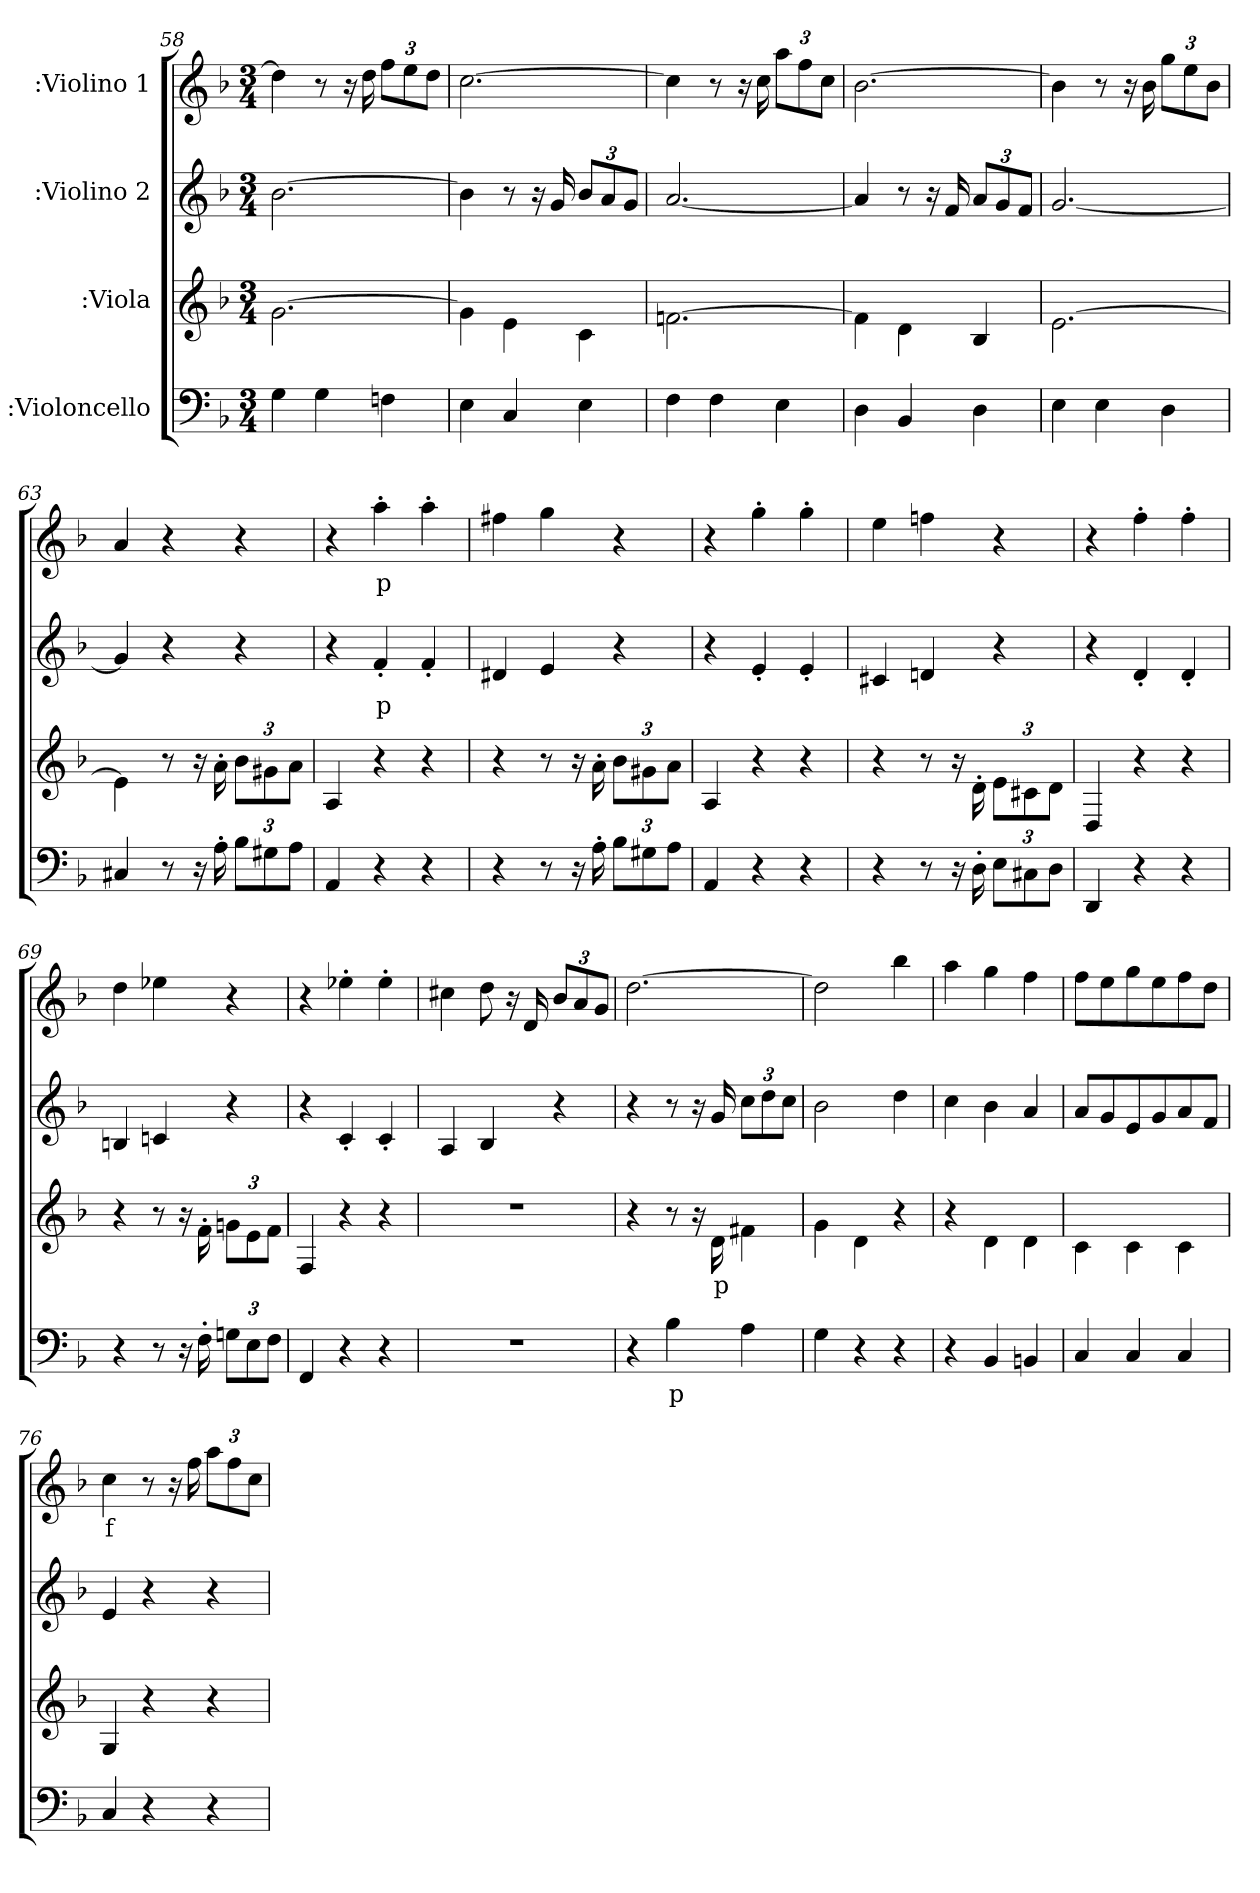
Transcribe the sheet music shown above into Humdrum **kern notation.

**kern	**text	**kern	**text	**kern	**text	**kern	**text
*part4	*part4	*part3	*part3	*part2	*part2	*part1	*part1
*staff4	*staff4	*staff3	*staff3	*staff2	*staff2	*staff1	*staff1
*I":Violoncello	*	*I":Viola	*	*I":Violino 2	*	*I":Violino 1	*
*clefF4	*	*	*	*clefG2	*	*clefG2	*
*k[b-]	*	*k[b-]	*	*k[b-]	*	*k[b-]	*
*F:	*	*F:	*	*F:	*	*F:	*
*M3/4	*	*M3/4	*	*M3/4	*	*M3/4	*
=58	=58	=58	=58	=58	=58	=58	=58
4G\	.	[2.g\	.	[2.b-\	.	4dd\]	.
4G\	.	.	.	.	.	8r	.
.	.	.	.	.	.	16r	.
.	.	.	.	.	.	16dd\	.
4Fn\	.	.	.	.	.	12ff\L	.
.	.	.	.	.	.	12ee\	.
.	.	.	.	.	.	12dd\J	.
=59	=59	=59	=59	=59	=59	=59	=59
4E\	.	4g\]	.	4b-\]	.	[2.cc\	.
4C/	.	4e\	.	8r	.	.	.
.	.	.	.	16r	.	.	.
.	.	.	.	16g/	.	.	.
4E\	.	4c\	.	12b-/L	.	.	.
.	.	.	.	12a/	.	.	.
.	.	.	.	12g/J	.	.	.
=60	=60	=60	=60	=60	=60	=60	=60
4F\	.	[2.fn\	.	[2.a/	.	4cc\]	.
4F\	.	.	.	.	.	8r	.
.	.	.	.	.	.	16r	.
.	.	.	.	.	.	16cc\	.
4E\	.	.	.	.	.	12aa\L	.
.	.	.	.	.	.	12ff\	.
.	.	.	.	.	.	12cc\J	.
=61	=61	=61	=61	=61	=61	=61	=61
4D\	.	4f\]	.	4a/]	.	[2.b-\	.
4BB-/	.	4d\	.	8r	.	.	.
.	.	.	.	16r	.	.	.
.	.	.	.	16f/	.	.	.
4D\	.	4B-/	.	12a/L	.	.	.
.	.	.	.	12g/	.	.	.
.	.	.	.	12f/J	.	.	.
=62	=62	=62	=62	=62	=62	=62	=62
4E\	.	[2.e\	.	[2.g/	.	4b-\]	.
4E\	.	.	.	.	.	8r	.
.	.	.	.	.	.	16r	.
.	.	.	.	.	.	16b-\	.
4D\	.	.	.	.	.	12gg\L	.
.	.	.	.	.	.	12ee\	.
.	.	.	.	.	.	12b-\J	.
=63	=63	=63	=63	=63	=63	=63	=63
4C#X/	.	4e\]	.	4g/]	.	4a/	.
8r	.	8r	.	4r	.	4r	.
16r	.	16r	.	.	.	.	.
16A'>\	.	16a'>\	.	.	.	.	.
12B-\L	.	12b-\L	.	4r	.	4r	.
12G#X\	.	12g#X\	.	.	.	.	.
12A\J	.	12a\J	.	.	.	.	.
=64	=64	=64	=64	=64	=64	=64	=64
4AA/	.	4A/	.	4r	.	4r	.
4r	.	4r	.	4f'>/	p	4aa'>\	p
4r	.	4r	.	4f'>/	.	4aa'>\	.
=65	=65	=65	=65	=65	=65	=65	=65
4r	.	4r	.	4d#X/	.	4ff#X\	.
8r	.	8r	.	4e/	.	4gg\	.
16r	.	16r	.	.	.	.	.
16A'>\	.	16a'>\	.	.	.	.	.
12B-\L	.	12b-\L	.	4r	.	4r	.
12G#X\	.	12g#X\	.	.	.	.	.
12A\J	.	12a\J	.	.	.	.	.
=66	=66	=66	=66	=66	=66	=66	=66
4AA/	.	4A/	.	4r	.	4r	.
4r	.	4r	.	4e'>/	.	4gg'>\	.
4r	.	4r	.	4e'>/	.	4gg'>\	.
=67	=67	=67	=67	=67	=67	=67	=67
4r	.	4r	.	4c#X/	.	4ee\	.
8r	.	8r	.	4dn/	.	4ffn\	.
16r	.	16r	.	.	.	.	.
16D'>\	.	16d'>\	.	.	.	.	.
12E\L	.	12e\L	.	4r	.	4r	.
12C#X\	.	12c#X\	.	.	.	.	.
12D\J	.	12d\J	.	.	.	.	.
=68	=68	=68	=68	=68	=68	=68	=68
4DD/	.	4D/	.	4r	.	4r	.
4r	.	4r	.	4d'>/	.	4ff'>\	.
4r	.	4r	.	4d'>/	.	4ff'>\	.
=69	=69	=69	=69	=69	=69	=69	=69
4r	.	4r	.	4Bn/	.	4dd\	.
8r	.	8r	.	4cn/	.	4ee-X\	.
16r	.	16r	.	.	.	.	.
16F'>\	.	16f'>\	.	.	.	.	.
12Gn\L	.	12gn\L	.	4r	.	4r	.
12E\	.	12e\	.	.	.	.	.
12F\J	.	12f\J	.	.	.	.	.
=70	=70	=70	=70	=70	=70	=70	=70
4FF/	.	4F/	.	4r	.	4r	.
4r	.	4r	.	4c'>/	.	4ee-X'>\	.
4r	.	4r	.	4c'>/	.	4ee-'>\	.
=71	=71	=71	=71	=71	=71	=71	=71
2.r	.	2.r	.	4A/	.	4cc#X\	.
.	.	.	.	4B-/	.	8dd\	.
.	.	.	.	.	.	16r	.
.	.	.	.	.	.	16d/	.
.	.	.	.	4r	.	12b-/L	.
.	.	.	.	.	.	12a/	.
.	.	.	.	.	.	12g/J	.
=72	=72	=72	=72	=72	=72	=72	=72
4r	.	4r	.	4r	.	[2.dd\	.
4B-\	p	8r	.	8r	.	.	.
.	.	16r	.	16r	.	.	.
.	.	16d\	p	16g/	.	.	.
4A\	.	4f#X\	.	12cc\L	.	.	.
.	.	.	.	12dd\	.	.	.
.	.	.	.	12cc\J	.	.	.
=73	=73	=73	=73	=73	=73	=73	=73
4G\	.	4g\	.	2b-\	.	2dd\]	.
4r	.	4d\	.	.	.	.	.
4r	.	4r	.	4dd\	.	4bb-\	.
=74	=74	=74	=74	=74	=74	=74	=74
4r	.	4r	.	4cc\	.	4aa\	.
4BB-/	.	4d\	.	4b-\	.	4gg\	.
4BBn/	.	4d\	.	4a/	.	4ff\	.
=75	=75	=75	=75	=75	=75	=75	=75
4C/	.	4c\	.	8a/L	.	8ff\L	.
.	.	.	.	8g/	.	8ee\	.
4C/	.	4c\	.	8e/	.	8gg\	.
.	.	.	.	8g/	.	8ee\	.
4C/	.	4c\	.	8a/	.	8ff\	.
.	.	.	.	8f/J	.	8dd\J	.
=76	=76	=76	=76	=76	=76	=76	=76
4C/	.	4G/	.	4e/	.	4cc\	f
4r	.	4r	.	4r	.	8r	.
.	.	.	.	.	.	16r	.
.	.	.	.	.	.	16ff\	.
4r	.	4r	.	4r	.	12aa\L	.
.	.	.	.	.	.	12ff\	.
.	.	.	.	.	.	12cc\J	.
=	=	=	=	=	=	=	=
*-	*-	*-	*-	*-	*-	*-	*-
